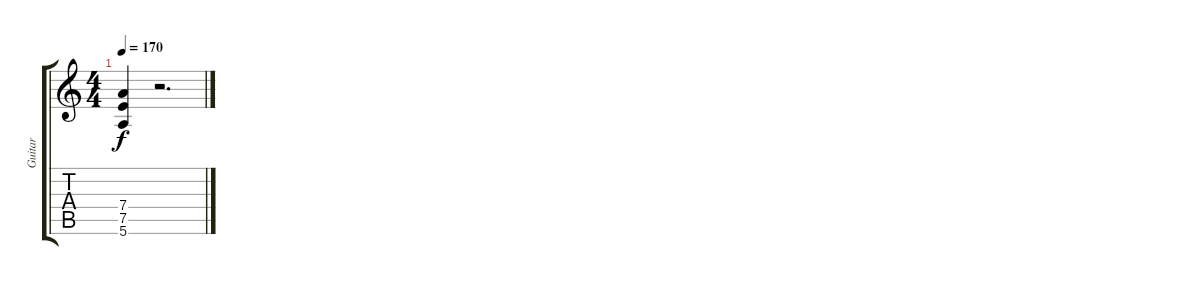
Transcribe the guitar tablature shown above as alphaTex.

\track ("Guitar" "Guitar") {instrument overdrivenguitar}
\staff {score tabs}
\tuning (E4 B3 G3 D3 A2 E2) {hide}
\ts (4 4)
\tempo 170
\clef g2
\ks c
(7.4 7.5 5.6).4{dy f} r.2{d}
